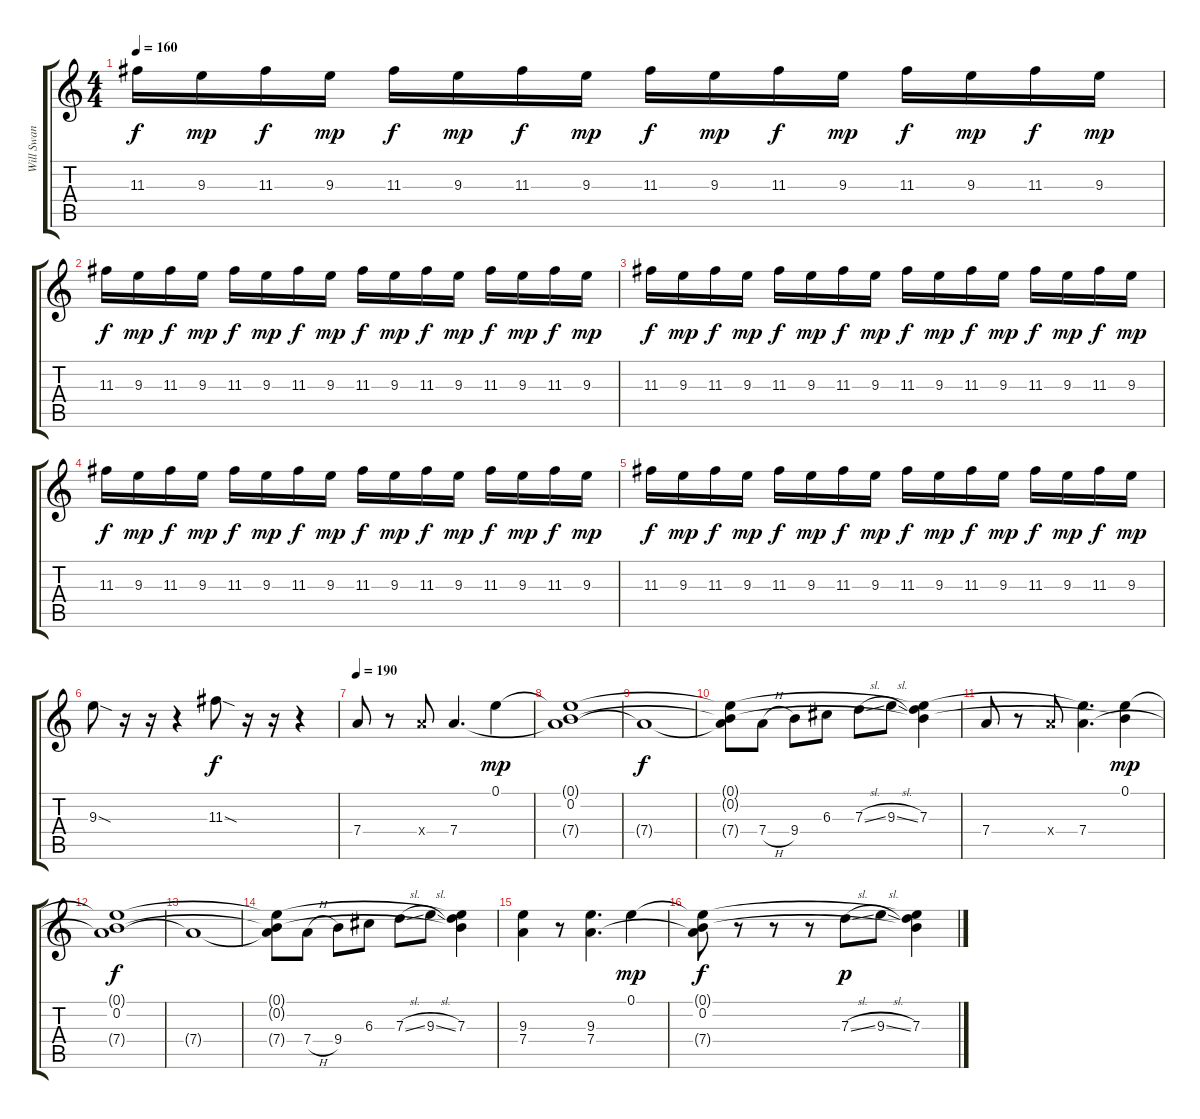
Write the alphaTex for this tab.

\track ("Will Swan" "Will Swan") {instrument distortionguitar}
\staff {score tabs}
\tuning (E4 B3 G3 D3 A2 E2) {hide}
\ts (4 4)
\tempo 160
\clef g2
\ks c
11.3.16{dy f} 9.3.16{dy mp} 11.3.16{dy f} 9.3.16{dy mp} 11.3.16{dy f} 9.3.16{dy mp} 11.3.16{dy f} 9.3.16{dy mp} 11.3.16{dy f} 9.3.16{dy mp} 11.3.16{dy f} 9.3.16{dy mp} 11.3.16{dy f} 9.3.16{dy mp} 11.3.16{dy f} 9.3.16{dy mp} |
11.3.16{dy f} 9.3.16{dy mp} 11.3.16{dy f} 9.3.16{dy mp} 11.3.16{dy f} 9.3.16{dy mp} 11.3.16{dy f} 9.3.16{dy mp} 11.3.16{dy f} 9.3.16{dy mp} 11.3.16{dy f} 9.3.16{dy mp} 11.3.16{dy f} 9.3.16{dy mp} 11.3.16{dy f} 9.3.16{dy mp} |
11.3.16{dy f} 9.3.16{dy mp} 11.3.16{dy f} 9.3.16{dy mp} 11.3.16{dy f} 9.3.16{dy mp} 11.3.16{dy f} 9.3.16{dy mp} 11.3.16{dy f} 9.3.16{dy mp} 11.3.16{dy f} 9.3.16{dy mp} 11.3.16{dy f} 9.3.16{dy mp} 11.3.16{dy f} 9.3.16{dy mp} |
11.3.16{dy f} 9.3.16{dy mp} 11.3.16{dy f} 9.3.16{dy mp} 11.3.16{dy f} 9.3.16{dy mp} 11.3.16{dy f} 9.3.16{dy mp} 11.3.16{dy f} 9.3.16{dy mp} 11.3.16{dy f} 9.3.16{dy mp} 11.3.16{dy f} 9.3.16{dy mp} 11.3.16{dy f} 9.3.16{dy mp} |
11.3.16{dy f} 9.3.16{dy mp} 11.3.16{dy f} 9.3.16{dy mp} 11.3.16{dy f} 9.3.16{dy mp} 11.3.16{dy f} 9.3.16{dy mp} 11.3.16{dy f} 9.3.16{dy mp} 11.3.16{dy f} 9.3.16{dy mp} 11.3.16{dy f} 9.3.16{dy mp} 11.3.16{dy f} 9.3.16{dy mp} |
9.3{sod}.8 r.16 r.16 r.4 11.3{sod}.8{dy f} r.16 r.16 r.4 |
\tempo 190
7.4.8 r.8 7.4{x}.8 7.4.4{d} 0.1.4{dy mp} |
(0.1{t} 0.2 7.4{t}).1 |
7.4{t}.1{dy f} |
(0.1{t} 0.2{t} 7.4{t}).8 7.4{h}.8 9.4.8 6.3.8 7.3{sl}.8 9.3{sl}.8 (0.1{t} 0.2{t} 7.3).4 |
7.4.8 r.8 7.4{x}.8 (0.1{t} 7.4).4{d} (0.1 0.2{t}).4{dy mp} |
(0.1{t} 0.2 7.4{t}).1{dy f} |
7.4{t}.1 |
(0.1{t} 0.2{t} 7.4{t}).8 7.4{h}.8 9.4.8 6.3.8 7.3{sl}.8 9.3{sl}.8 (0.1{t} 0.2{t} 7.3).4 |
(9.3 7.4).4 r.8 (9.3 7.4).4{d} 0.1.4{dy mp} |
(0.1{t} 0.2 7.4{t}).8{dy f} r.8 r.8 r.8 7.3{sl}.8{dy p} 9.3{sl}.8 (0.1{t} 0.2{t} 7.3).4
